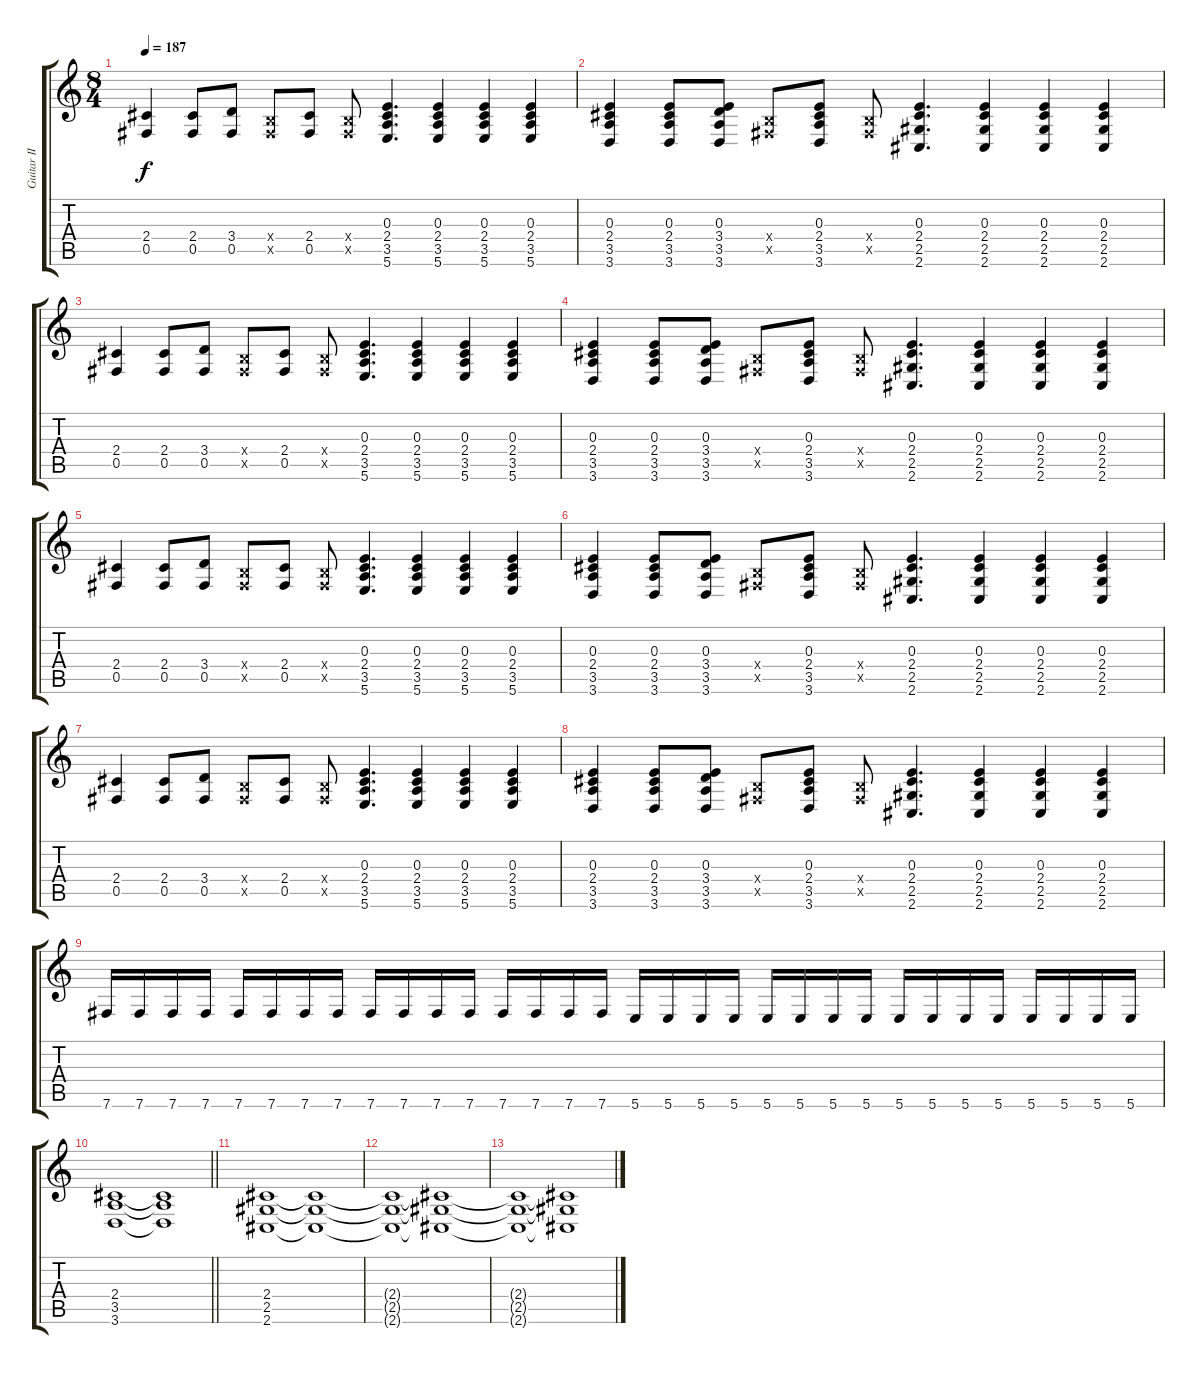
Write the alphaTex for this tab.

\track ("Guitar II" "Guitar II") {instrument distortionguitar}
\staff {score tabs}
\tuning (Db4 Ab3 E3 B2 Gb2 B1) {hide}
\ts (8 4)
\tempo 187
\clef g2
\ks c
(2.4 0.5).4{dy f} (2.4 0.5).8 (3.4 0.5).8 (0.4{x} 0.5{x}).8 (2.4 0.5).8 (0.4{x} 0.5{x}).8 (0.3 2.4 3.5 5.6).4{d} (0.3 2.4 3.5 5.6).4 (0.3 2.4 3.5 5.6).4 (0.3 2.4 3.5 5.6).4 |
(0.3 2.4 3.5 3.6).4 (0.3 2.4 3.5 3.6).8 (0.3 3.4 3.5 3.6).8 (0.4{x} 0.5{x}).8 (0.3 2.4 3.5 3.6).8 (0.4{x} 0.5{x}).8 (0.3 2.4 2.5 2.6).4{d} (0.3 2.4 2.5 2.6).4 (0.3 2.4 2.5 2.6).4 (0.3 2.4 2.5 2.6).4 |
(2.4 0.5).4 (2.4 0.5).8 (3.4 0.5).8 (0.4{x} 0.5{x}).8 (2.4 0.5).8 (0.4{x} 0.5{x}).8 (0.3 2.4 3.5 5.6).4{d} (0.3 2.4 3.5 5.6).4 (0.3 2.4 3.5 5.6).4 (0.3 2.4 3.5 5.6).4 |
(0.3 2.4 3.5 3.6).4 (0.3 2.4 3.5 3.6).8 (0.3 3.4 3.5 3.6).8 (0.4{x} 0.5{x}).8 (0.3 2.4 3.5 3.6).8 (0.4{x} 0.5{x}).8 (0.3 2.4 2.5 2.6).4{d} (0.3 2.4 2.5 2.6).4 (0.3 2.4 2.5 2.6).4 (0.3 2.4 2.5 2.6).4 |
(2.4 0.5).4 (2.4 0.5).8 (3.4 0.5).8 (0.4{x} 0.5{x}).8 (2.4 0.5).8 (0.4{x} 0.5{x}).8 (0.3 2.4 3.5 5.6).4{d} (0.3 2.4 3.5 5.6).4 (0.3 2.4 3.5 5.6).4 (0.3 2.4 3.5 5.6).4 |
(0.3 2.4 3.5 3.6).4 (0.3 2.4 3.5 3.6).8 (0.3 3.4 3.5 3.6).8 (0.4{x} 0.5{x}).8 (0.3 2.4 3.5 3.6).8 (0.4{x} 0.5{x}).8 (0.3 2.4 2.5 2.6).4{d} (0.3 2.4 2.5 2.6).4 (0.3 2.4 2.5 2.6).4 (0.3 2.4 2.5 2.6).4 |
(2.4 0.5).4 (2.4 0.5).8 (3.4 0.5).8 (0.4{x} 0.5{x}).8 (2.4 0.5).8 (0.4{x} 0.5{x}).8 (0.3 2.4 3.5 5.6).4{d} (0.3 2.4 3.5 5.6).4 (0.3 2.4 3.5 5.6).4 (0.3 2.4 3.5 5.6).4 |
(0.3 2.4 3.5 3.6).4 (0.3 2.4 3.5 3.6).8 (0.3 3.4 3.5 3.6).8 (0.4{x} 0.5{x}).8 (0.3 2.4 3.5 3.6).8 (0.4{x} 0.5{x}).8 (0.3 2.4 2.5 2.6).4{d} (0.3 2.4 2.5 2.6).4 (0.3 2.4 2.5 2.6).4 (0.3 2.4 2.5 2.6).4 |
7.6.16 7.6.16 7.6.16 7.6.16 7.6.16 7.6.16 7.6.16 7.6.16 7.6.16 7.6.16 7.6.16 7.6.16 7.6.16 7.6.16 7.6.16 7.6.16 5.6.16 5.6.16 5.6.16 5.6.16 5.6.16 5.6.16 5.6.16 5.6.16 5.6.16 5.6.16 5.6.16 5.6.16 5.6.16 5.6.16 5.6.16 5.6.16 |
\barLineRight lightlight
(2.4 3.5 3.6).1 (2.4{t} 3.5{t} 3.6{t}).1 |
(2.4 2.5 2.6).1 (2.4{t} 2.5{t} 2.6{t}).1 |
(2.4{t} 2.5{t} 2.6{t}).1 (2.4{t} 2.5{t} 2.6{t}).1 |
(2.4{t} 2.5{t} 2.6{t}).1 (2.4{t} 2.5{t} 2.6{t}).1
